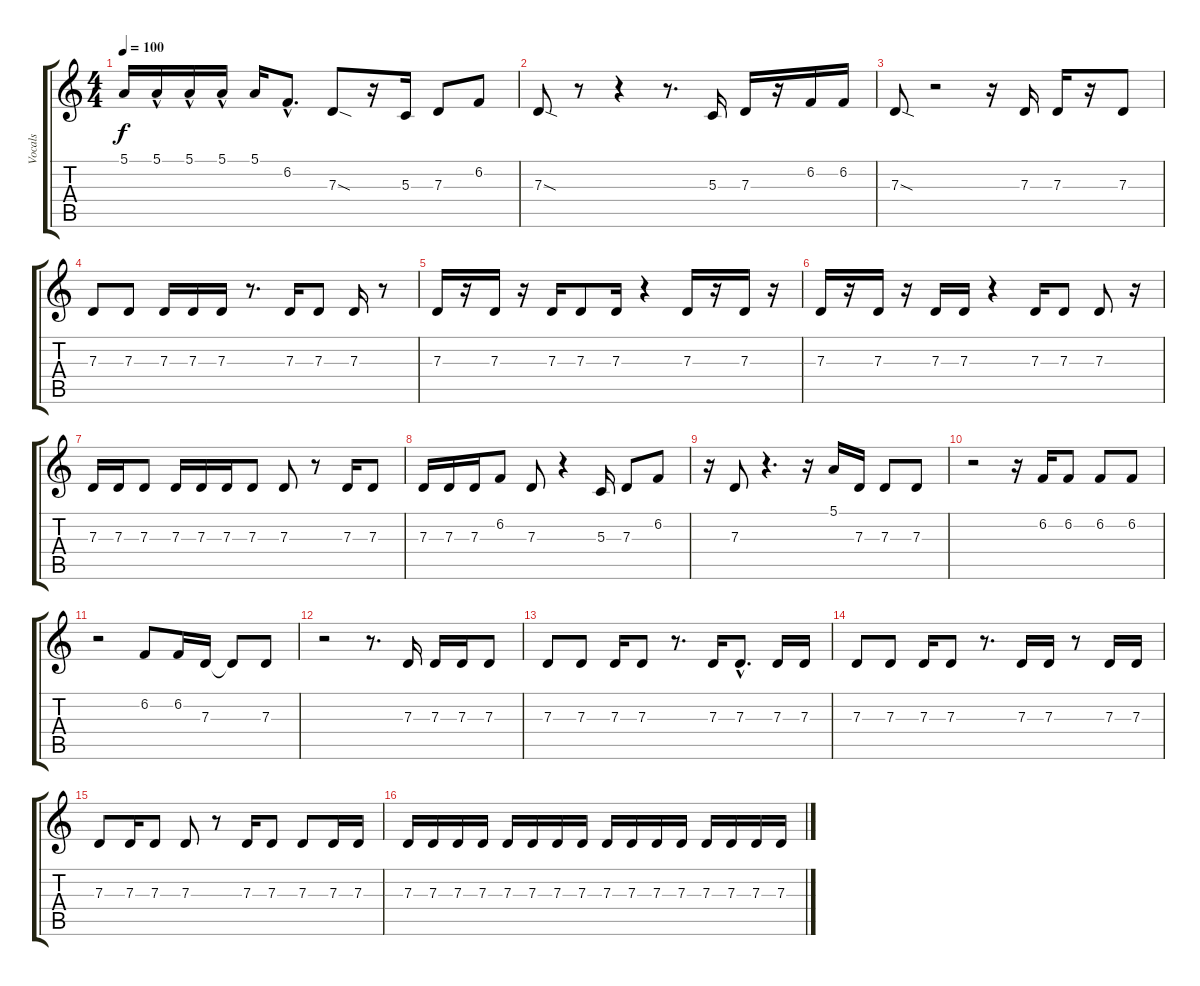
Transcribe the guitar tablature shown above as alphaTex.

\track ("Vocals" "Vocals") {instrument lead8bassandlead}
\staff {score tabs}
\tuning (E4 B3 G3 D3 A2 E2) {hide}
\ts (4 4)
\tempo 100
\clef g2
\ks c
5.1{t}.16{dy f} 5.1{hac}.16 5.1{hac}.16 5.1{hac}.16 5.1.16 6.2{hac}.8{d} 7.3{sod}.8 r.16 5.3.16 7.3.8 6.2.8 |
7.3{sod}.8 r.8 r.4 r.8{d} 5.3.16 7.3.16 r.16 6.2.16 6.2.16 |
7.3{sod}.8 r.2 r.16 7.3.16 7.3.16 r.16 7.3.8 |
7.3.8 7.3.8 7.3.16 7.3.16 7.3.16 r.8{d} 7.3.16 7.3.8 7.3.16 r.8 |
7.3.16 r.16 7.3.16 r.16 7.3.16 7.3.8 7.3.16 r.4 7.3.16 r.16 7.3.16 r.16 |
7.3.16 r.16 7.3.16 r.16 7.3.16 7.3.16 r.4 7.3.16 7.3.8 7.3.8 r.16 |
7.3.16 7.3.16 7.3.8 7.3.16 7.3.16 7.3.16 7.3.8 7.3.8 r.8 7.3.16 7.3.8 |
7.3.16 7.3.16 7.3.16 6.2.8 7.3.8 r.4 5.3.16 7.3.8 6.2.8 |
r.16 7.3.8 r.4{d} r.16 5.1.16 7.3.16 7.3.8 7.3.8 |
r.2 r.16 6.2.16 6.2.8 6.2.8 6.2.8 |
r.2 6.2.8 6.2.16 7.3.16 7.3{t}.8 7.3.8 |
r.2 r.8{d} 7.3.16 7.3.16 7.3.16 7.3.8 |
7.3.8 7.3.8 7.3.16 7.3.8 r.8{d} 7.3.16 7.3{hac}.8{d} 7.3.16 7.3.16 |
7.3.8 7.3.8 7.3.16 7.3.8 r.8{d} 7.3.16 7.3.16 r.8 7.3.16 7.3.16 |
7.3.8 7.3.16 7.3.8 7.3.8 r.8 7.3.16 7.3.8 7.3.8 7.3.16 7.3.16 |
7.3.16 7.3.16 7.3.16 7.3.16 7.3.16 7.3.16 7.3.16 7.3.16 7.3.16 7.3.16 7.3.16 7.3.16 7.3.16 7.3.16 7.3.16 7.3.16
